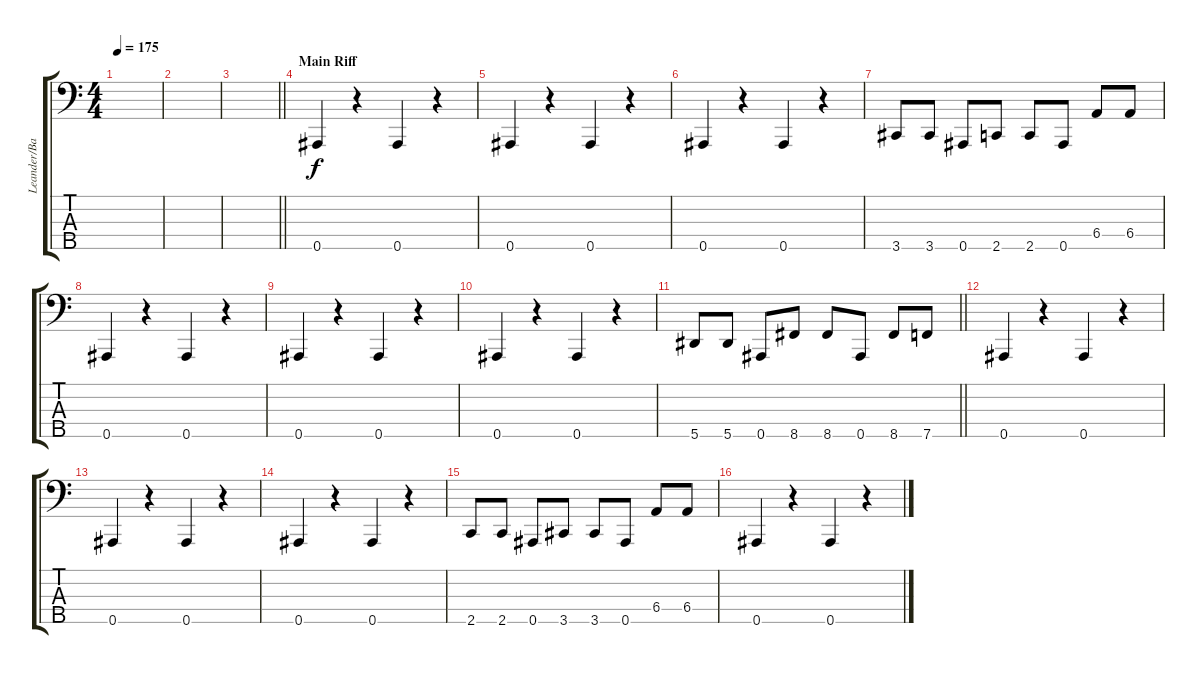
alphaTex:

\track ("Leander/Bass" "Leander/Ba") {instrument electricbasspick}
\staff {score tabs}
\tuning (Gb2 Db2 Ab1 Eb1 Bb0) {hide}
\ts (4 4)
\tempo 175
\clef f4
\ks c
|
|
\barLineRight lightlight
|
\section ("" "Main Riff")
0.5.4 r.4 0.5.4 r.4 |
0.5.4 r.4 0.5.4 r.4 |
0.5.4 r.4 0.5.4 r.4 |
3.5.8 3.5.8 0.5.8 2.5.8 2.5.8 0.5.8 6.4.8 6.4.8 |
0.5.4 r.4 0.5.4 r.4 |
0.5.4 r.4 0.5.4 r.4 |
0.5.4 r.4 0.5.4 r.4 |
\barLineRight lightlight
5.5.8 5.5.8 0.5.8 8.5.8 8.5.8 0.5.8 8.5.8 7.5.8 |
\section ("" "")
0.5.4 r.4 0.5.4 r.4 |
0.5.4 r.4 0.5.4 r.4 |
0.5.4 r.4 0.5.4 r.4 |
2.5.8 2.5.8 0.5.8 3.5.8 3.5.8 0.5.8 6.4.8 6.4.8 |
0.5.4 r.4 0.5.4 r.4
